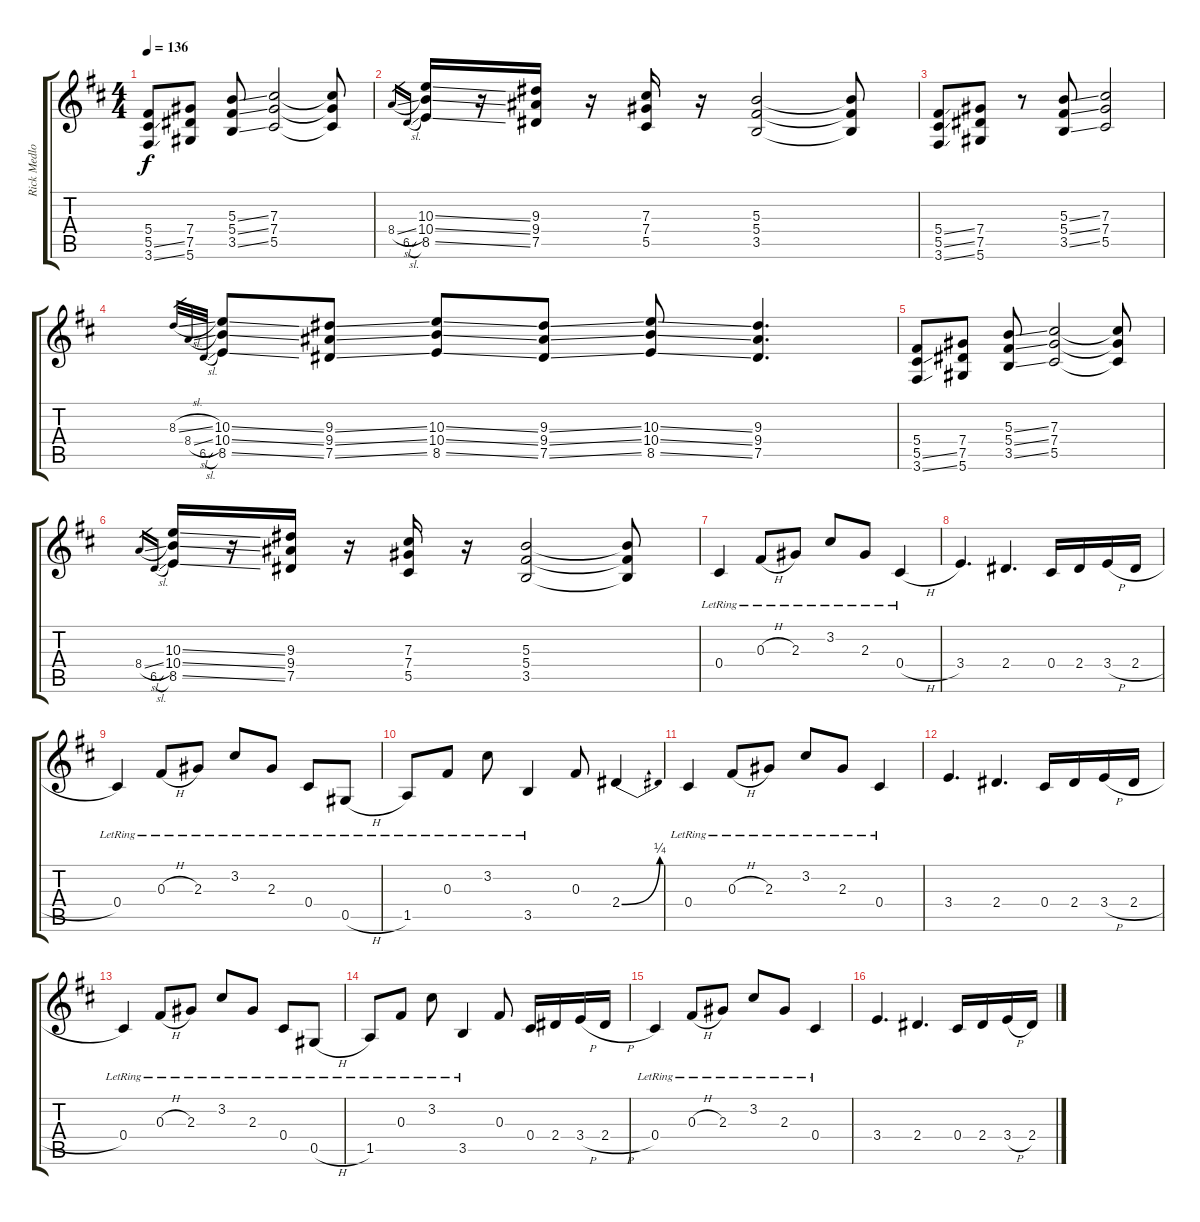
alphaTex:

\track ("Rick Medlocke Guitar" "Rick Medlo") {instrument overdrivenguitar}
\staff {score tabs}
\tuning (Eb4 Bb3 Gb3 Db3 Ab2 Eb2) {hide}
\ts (4 4)
\tempo 136
\clef g2
\ks d
(5.4 5.5{ss} 3.6{ss}).8{dy f} (7.4 7.5 5.6).8 (5.3{ss} 5.4{ss} 3.5{ss}).8 (7.3 7.4 5.5).2 (7.3{t} 7.4{t} 5.5{t}).8 |
8.4{sl}.16{gr} 6.5{sl}.16{gr} (10.3{ss} 10.4{ss} 8.5{ss}).16 r.16 (9.3 9.4 7.5).16 r.16 (7.3 7.4 5.5).16 r.16 (5.3 5.4 3.5).2 (5.3{t} 5.4{t} 3.5{t}).8 |
(5.4{ss} 5.5{ss} 3.6{ss}).8 (7.4 7.5 5.6).8 r.8 (5.3{ss} 5.4{ss} 3.5{ss}).8 (7.3 7.4 5.5).2 |
8.3{sl}.32{gr} 8.4{sl}.32{gr} 6.5{sl}.32{gr} (10.3{ss} 10.4{ss} 8.5{ss}).8 (9.3{ss} 9.4{ss} 7.5{ss}).8 (10.3{ss} 10.4{ss} 8.5{ss}).8 (9.3{ss} 9.4{ss} 7.5{ss}).8 (10.3{ss} 10.4{ss} 8.5{ss}).8 (9.3 9.4 7.5).4{d} |
(5.4 5.5{ss} 3.6{ss}).8 (7.4 7.5 5.6).8 (5.3{ss} 5.4{ss} 3.5{ss}).8 (7.3 7.4 5.5).2 (7.3{t} 7.4{t} 5.5{t}).8 |
8.4{sl}.16{gr} 6.5{sl}.16{gr} (10.3{ss} 10.4{ss} 8.5{ss}).16 r.16 (9.3 9.4 7.5).16 r.16 (7.3 7.4 5.5).16 r.16 (5.3 5.4 3.5).2 (5.3{t} 5.4{t} 3.5{t}).8 |
0.4{lr}.4{instrument electricguitarclean} 0.3{h lr}.8 2.3{lr}.8 3.2{lr}.8 2.3{lr}.8 0.4{h lr}.4 |
3.4.4{d} 2.4.4{d} 0.4.16 2.4.16 3.4{h}.16 2.4{h}.16 |
0.4{lr}.4 0.3{h lr}.8 2.3{lr}.8 3.2{lr}.8 2.3{lr}.8 0.4{lr}.8 0.5{h lr}.8 |
1.5{lr}.8 0.3{lr}.8 3.2{lr}.8 3.5{lr}.4 0.3.8 2.4{be (bend 0 0 60 1)}.4 |
0.4{lr}.4 0.3{h lr}.8 2.3{lr}.8 3.2{lr}.8 2.3{lr}.8 0.4{lr}.4 |
3.4.4{d} 2.4.4{d} 0.4.16 2.4.16 3.4{h}.16 2.4{h}.16 |
0.4{lr}.4 0.3{h lr}.8 2.3{lr}.8 3.2{lr}.8 2.3{lr}.8 0.4{lr}.8 0.5{h lr}.8 |
1.5{lr}.8 0.3{lr}.8 3.2{lr}.8 3.5{lr}.4 0.3.8 0.4.16 2.4.16 3.4{h}.16 2.4{h}.16 |
0.4{lr}.4 0.3{h lr}.8 2.3{lr}.8 3.2{lr}.8 2.3{lr}.8 0.4{lr}.4 |
3.4.4{d} 2.4.4{d} 0.4.16 2.4.16 3.4{h}.16 2.4{h}.16
